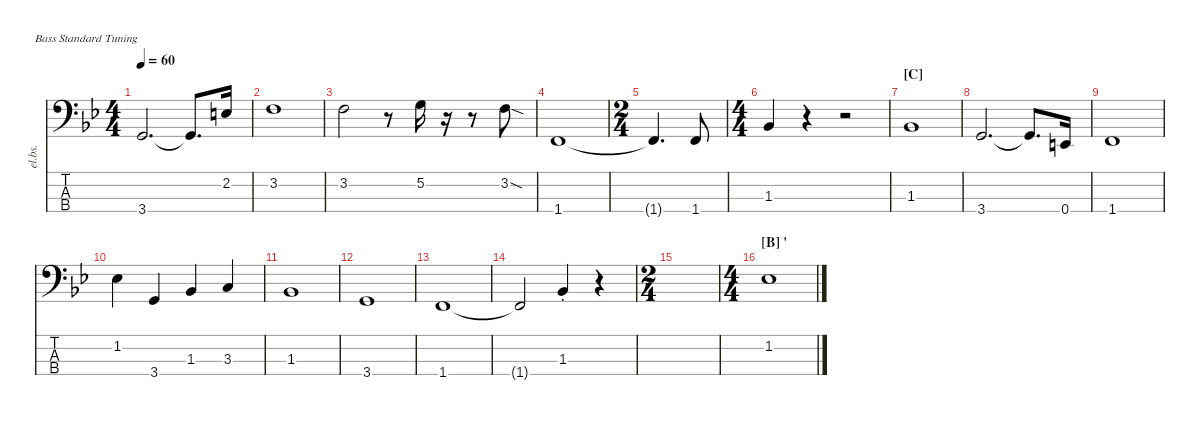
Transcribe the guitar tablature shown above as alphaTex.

\defaultSystemsLayout 4
\hideDynamics
\bracketExtendMode nobrackets
\otherSystemsTrackNameOrientation horizontal
\track ("Electric Bass" "el.bs.") {instrument electricbassfinger}
\staff {score tabs}
\tuning (G2 D2 A1 E1)
\ts (4 4)
\tempo 60
\clef f4
\ks bb
3.4{acc forcenatural}.2{d dy mf beam Up} 3.4{t acc forcenatural}.8{d beam Up} 2.2{acc forcenatural}.16{beam Up} |
3.2{acc forcenatural}.1{beam Down} |
3.2{acc forcenatural}.2{beam Down} r.8{beam Down} 5.2{acc forcenatural}.16{beam Down} r.16{beam Down} r.8{beam Down} 3.2{sod acc forcenatural}.8{beam Down} |
1.4{acc forcenatural}.1{beam Up} |
\ts (2 4)
1.4{t acc forcenatural}.4{d beam Up} 1.4{acc forcenatural}.8{beam Up} |
\ts (4 4)
1.3{acc b}.4{beam Up} r.4{beam Up} r.2{beam Up} |
\section ("C" "")
1.3{acc b}.1{beam Up} |
3.4{acc forcenatural}.2{d beam Up} 3.4{t acc forcenatural}.8{d beam Up} 0.4{acc forcenatural}.16{beam Up} |
1.4{acc forcenatural}.1{beam Up} |
1.2{acc b}.4{beam Down} 3.4{acc forcenatural}.4{beam Up} 1.3{acc b}.4{beam Up} 3.3{acc forcenatural}.4{beam Up} |
1.3{acc b}.1{beam Up} |
3.4{acc forcenatural}.1{beam Up} |
1.4{acc forcenatural}.1{beam Up} |
1.4{t acc forcenatural}.2{beam Up} 1.3{st acc b}.4{beam Up} r.4{beam Up} |
\ts (2 4)
|
\ts (4 4)
\section ("B" "'")
1.2{acc b}.1{beam Down}
